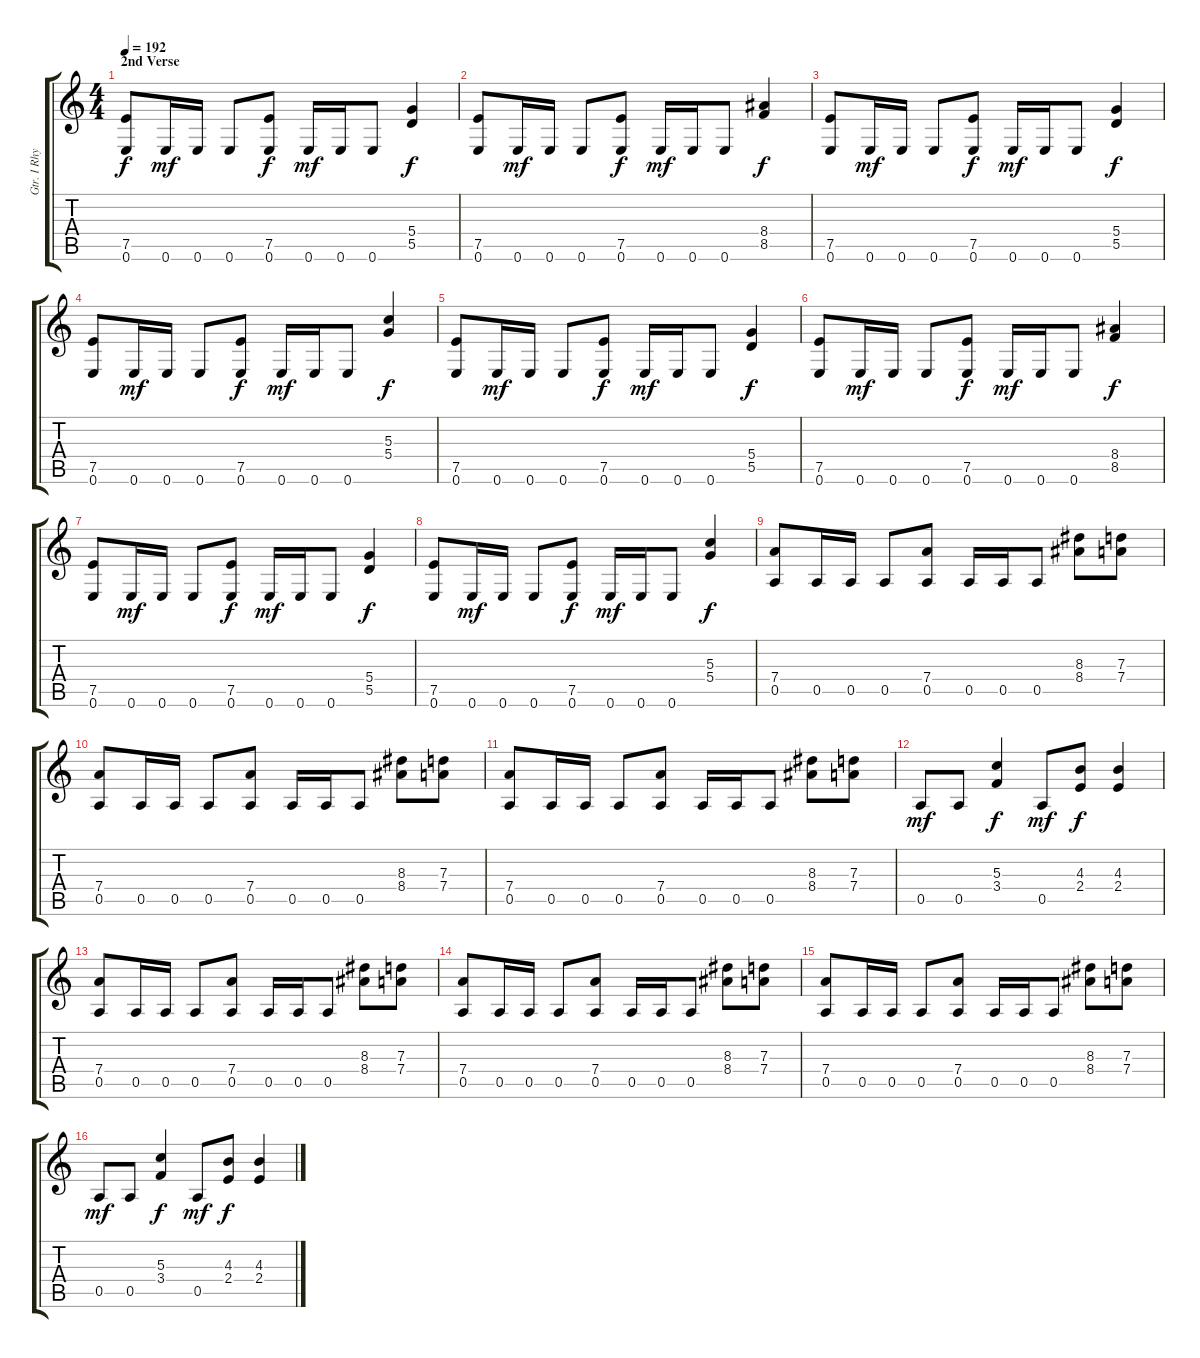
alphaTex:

\track ("Gtr. I Rhytm" "Gtr. I Rhy") {instrument overdrivenguitar}
\staff {score tabs}
\tuning (E4 B3 G3 D3 A2 E2) {hide}
\ts (4 4)
\section ("" "2nd Verse")
\tempo 192
\clef g2
\ks c
(7.5 0.6).8{dy f} 0.6.16{dy mf} 0.6.16 0.6.8 (7.5 0.6).8{dy f} 0.6.16{dy mf} 0.6.16 0.6.8 (5.4 5.5).4{dy f} |
(7.5 0.6).8 0.6.16{dy mf} 0.6.16 0.6.8 (7.5 0.6).8{dy f} 0.6.16{dy mf} 0.6.16 0.6.8 (8.4 8.5).4{dy f} |
(7.5 0.6).8 0.6.16{dy mf} 0.6.16 0.6.8 (7.5 0.6).8{dy f} 0.6.16{dy mf} 0.6.16 0.6.8 (5.4 5.5).4{dy f} |
(7.5 0.6).8 0.6.16{dy mf} 0.6.16 0.6.8 (7.5 0.6).8{dy f} 0.6.16{dy mf} 0.6.16 0.6.8 (5.3 5.4).4{dy f} |
(7.5 0.6).8 0.6.16{dy mf} 0.6.16 0.6.8 (7.5 0.6).8{dy f} 0.6.16{dy mf} 0.6.16 0.6.8 (5.4 5.5).4{dy f} |
(7.5 0.6).8 0.6.16{dy mf} 0.6.16 0.6.8 (7.5 0.6).8{dy f} 0.6.16{dy mf} 0.6.16 0.6.8 (8.4 8.5).4{dy f} |
(7.5 0.6).8 0.6.16{dy mf} 0.6.16 0.6.8 (7.5 0.6).8{dy f} 0.6.16{dy mf} 0.6.16 0.6.8 (5.4 5.5).4{dy f} |
(7.5 0.6).8 0.6.16{dy mf} 0.6.16 0.6.8 (7.5 0.6).8{dy f} 0.6.16{dy mf} 0.6.16 0.6.8 (5.3 5.4).4{dy f} |
(7.4 0.5).8 0.5.16 0.5.16 0.5.8 (7.4 0.5).8 0.5.16 0.5.16 0.5.8 (8.3 8.4).8 (7.3 7.4).8 |
(7.4 0.5).8 0.5.16 0.5.16 0.5.8 (7.4 0.5).8 0.5.16 0.5.16 0.5.8 (8.3 8.4).8 (7.3 7.4).8 |
(7.4 0.5).8 0.5.16 0.5.16 0.5.8 (7.4 0.5).8 0.5.16 0.5.16 0.5.8 (8.3 8.4).8 (7.3 7.4).8 |
0.5.8{dy mf} 0.5.8 (5.3 3.4).4{dy f} 0.5.8{dy mf} (4.3 2.4).8{dy f} (4.3 2.4).4 |
(7.4 0.5).8 0.5.16 0.5.16 0.5.8 (7.4 0.5).8 0.5.16 0.5.16 0.5.8 (8.3 8.4).8 (7.3 7.4).8 |
(7.4 0.5).8 0.5.16 0.5.16 0.5.8 (7.4 0.5).8 0.5.16 0.5.16 0.5.8 (8.3 8.4).8 (7.3 7.4).8 |
(7.4 0.5).8 0.5.16 0.5.16 0.5.8 (7.4 0.5).8 0.5.16 0.5.16 0.5.8 (8.3 8.4).8 (7.3 7.4).8 |
0.5.8{dy mf} 0.5.8 (5.3 3.4).4{dy f} 0.5.8{dy mf} (4.3 2.4).8{dy f} (4.3 2.4).4
